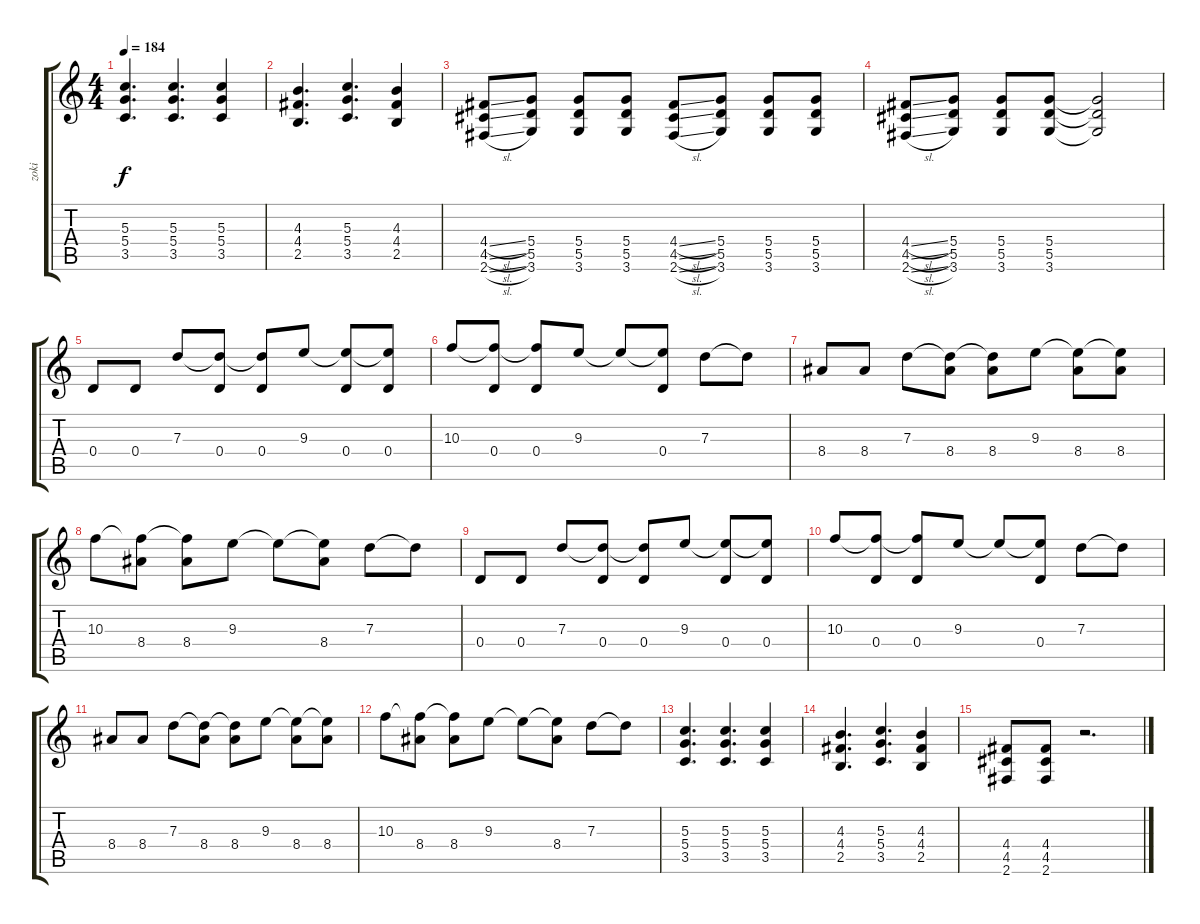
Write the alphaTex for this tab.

\track ("zoki" "zoki") {instrument distortionguitar}
\staff {score tabs}
\tuning (E4 B3 G3 D3 A2 E2) {hide}
\ts (4 4)
\tempo 184
\clef g2
\ks c
(5.3 5.4 3.5).4{d dy f} (5.3 5.4 3.5).4{d} (5.3 5.4 3.5).4 |
(4.3 4.4 2.5).4{d} (5.3 5.4 3.5).4{d} (4.3 4.4 2.5).4 |
(4.4{sl} 4.5{sl} 2.6{sl}).8 (5.4 5.5 3.6).8 (5.4 5.5 3.6).8 (5.4 5.5 3.6).8 (4.4{sl} 4.5{sl} 2.6{sl}).8 (5.4 5.5 3.6).8 (5.4 5.5 3.6).8 (5.4 5.5 3.6).8 |
(4.4{sl} 4.5{sl} 2.6{sl}).8 (5.4 5.5 3.6).8 (5.4 5.5 3.6).8 (5.4 5.5 3.6).8 (5.4{t} 5.5{t} 3.6{t}).2 |
0.4.8 0.4.8 7.3.8 (7.3{t} 0.4).8 (7.3{t} 0.4).8 9.3.8 (9.3{t} 0.4).8 (9.3{t} 0.4).8 |
10.3.8 (10.3{t} 0.4).8 (10.3{t} 0.4).8 9.3.8 9.3{t}.8 (9.3{t} 0.4).8 7.3.8 7.3{t}.8 |
8.4.8 8.4.8 7.3.8 (7.3{t} 8.4).8 (7.3{t} 8.4).8 9.3.8 (9.3{t} 8.4).8 (9.3{t} 8.4).8 |
10.3.8 (10.3{t} 8.4).8 (10.3{t} 8.4).8 9.3.8 9.3{t}.8 (9.3{t} 8.4).8 7.3.8 7.3{t}.8 |
0.4.8 0.4.8 7.3.8 (7.3{t} 0.4).8 (7.3{t} 0.4).8 9.3.8 (9.3{t} 0.4).8 (9.3{t} 0.4).8 |
10.3.8 (10.3{t} 0.4).8 (10.3{t} 0.4).8 9.3.8 9.3{t}.8 (9.3{t} 0.4).8 7.3.8 7.3{t}.8 |
8.4.8 8.4.8 7.3.8 (7.3{t} 8.4).8 (7.3{t} 8.4).8 9.3.8 (9.3{t} 8.4).8 (9.3{t} 8.4).8 |
10.3.8 (10.3{t} 8.4).8 (10.3{t} 8.4).8 9.3.8 9.3{t}.8 (9.3{t} 8.4).8 7.3.8 7.3{t}.8 |
(5.3 5.4 3.5).4{d} (5.3 5.4 3.5).4{d} (5.3 5.4 3.5).4 |
(4.3 4.4 2.5).4{d} (5.3 5.4 3.5).4{d} (4.3 4.4 2.5).4 |
(4.4 4.5 2.6).8 (4.4 4.5 2.6).8 r.2{d}
